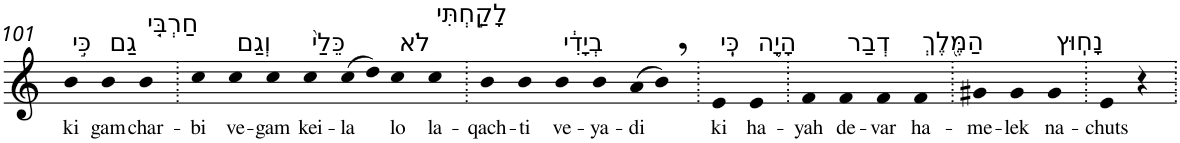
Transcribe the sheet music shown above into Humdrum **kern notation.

**kern	**text
*part1	*part1
*staff1	*staff1
*I"Piano	*
*I'Pno	*
!!LO:PB:g=z
*clefG2	*
*k[]	*
=101	=101
!LO:TX:a:t=כִּ֣י	!
!	!LO:LY:b
4b	ki
!LO:TX:a:t=גַם	!
!	!LO:LY:b
4b	gam
!LO:TX:a:t=חַרְבִּ֤י	!
!	!LO:LY:b
4b	char-
=102.	=102.
!	!LO:LY:b
4cc	-bi
!LO:TX:a:t=וְגַם	!
!	!LO:LY:b
4cc	ve-
!	!LO:LY:b
4cc	-gam
!LO:TX:a:t=כֵּלַי֙	!
!	!LO:LY:b
4cc	kei-
!	!LO:LY:b
(>8cc	-la
8dd)	.
!LO:TX:a:t=לֹא	!
!	!LO:LY:b
4cc	lo
!LO:TX:a:t=לָקַ֣חְתִּי	!
!	!LO:LY:b
4cc	la-
=103.	=103.
!	!LO:LY:b
4b	-qach-
!	!LO:LY:b
4b	-ti
!LO:TX:a:t=בְיָדִ֔י	!
!	!LO:LY:b
4b	ve-
!	!LO:LY:b
4b	-ya-
!	!LO:LY:b
(>8a	-di
8b,)	.
=104.	=104.
!LO:TX:a:t=כִּֽי	!
!	!LO:LY:b
4e	ki
!LO:TX:a:t=הָיָ֥ה	!
!	!LO:LY:b
4e	ha-
=105.	=105.
!	!LO:LY:b
4f	-yah
!LO:TX:a:t=דְבַר	!
!	!LO:LY:b
4f	de-
!	!LO:LY:b
4f	-var
!LO:TX:a:t=הַמֶּ֖לֶךְ	!
!	!LO:LY:b
4f	ha-
=106.	=106.
!	!LO:LY:b
4g#X	-me-
!	!LO:LY:b
4g#	-lek
!LO:TX:a:t=נָחֽוּץ	!
!	!LO:LY:b
4g#	na-
=107.	=107.
!	!LO:LY:b
4e	-chuts
4r	.
=.	=.
*-	*-
